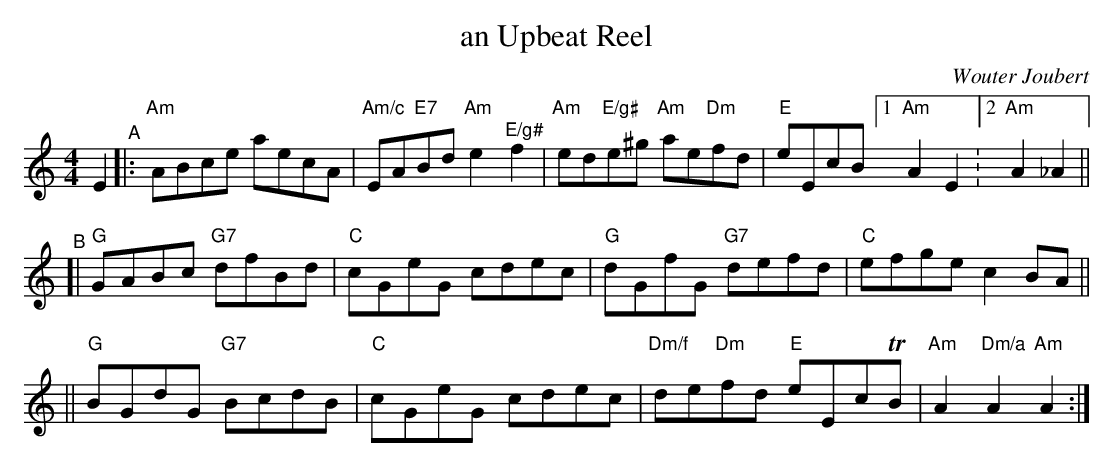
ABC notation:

X:1
T: an Upbeat Reel
C: Wouter Joubert
M: 4/4
L: 1/8
K: Am
E2 "^A"\
|: "Am"ABce aecA | "Am/c"EA"E7"Bd "Am"e2"^E/g#"f2 |  "Am"ed"E/g#"e^g "Am"ae"Dm"fd | "E"eEcB [1 "Am"A2E2 :[2 "Am"A2_A2 ||
"^B"\
[| "G"GABc "G7"dfBd | "C"cGeG cdec | "G"dGfG "G7"defd | "C"efge c2BA ||
|| "G"BGdG "G7"BcdB | "C"cGeG cdec | "Dm/f"de"Dm"fd "E"eEcTB | "Am"A2"Dm/a"A2 "Am"A2 :|
